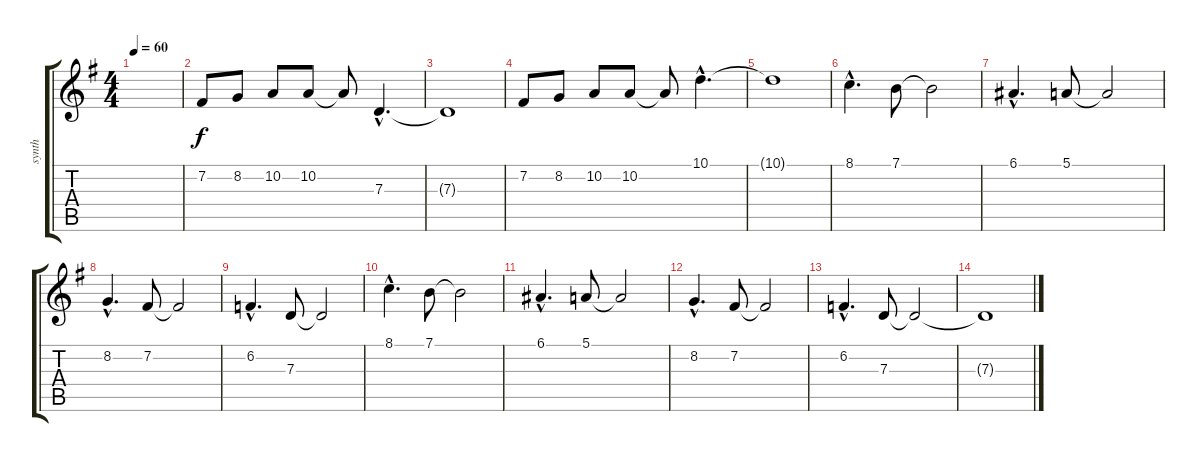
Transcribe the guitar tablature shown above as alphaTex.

\track ("synth" "synth") {instrument synthstrings1}
\staff {score tabs}
\tuning (E4 B3 G3 D3 A2 E2) {hide}
\ts (4 4)
\tempo 60
\clef g2
\ks g
|
7.2.8 8.2.8 10.2.8 10.2.8 10.2{t}.8 7.3{hac}.4{d} |
7.3{t}.1 |
7.2.8 8.2.8 10.2.8 10.2.8 10.2{t}.8 10.1{hac}.4{d} |
10.1{t}.1 |
8.1{hac}.4{d} 7.1.8 7.1{t}.2 |
6.1{hac}.4{d} 5.1.8 5.1{t}.2 |
8.2{hac}.4{d} 7.2.8 7.2{t}.2 |
6.2{hac}.4{d} 7.3.8 7.3{t}.2 |
8.1{hac}.4{d} 7.1.8 7.1{t}.2 |
6.1{hac}.4{d} 5.1.8 5.1{t}.2 |
8.2{hac}.4{d} 7.2.8 7.2{t}.2 |
6.2{hac}.4{d} 7.3.8 7.3{t}.2 |
7.3{t}.1
